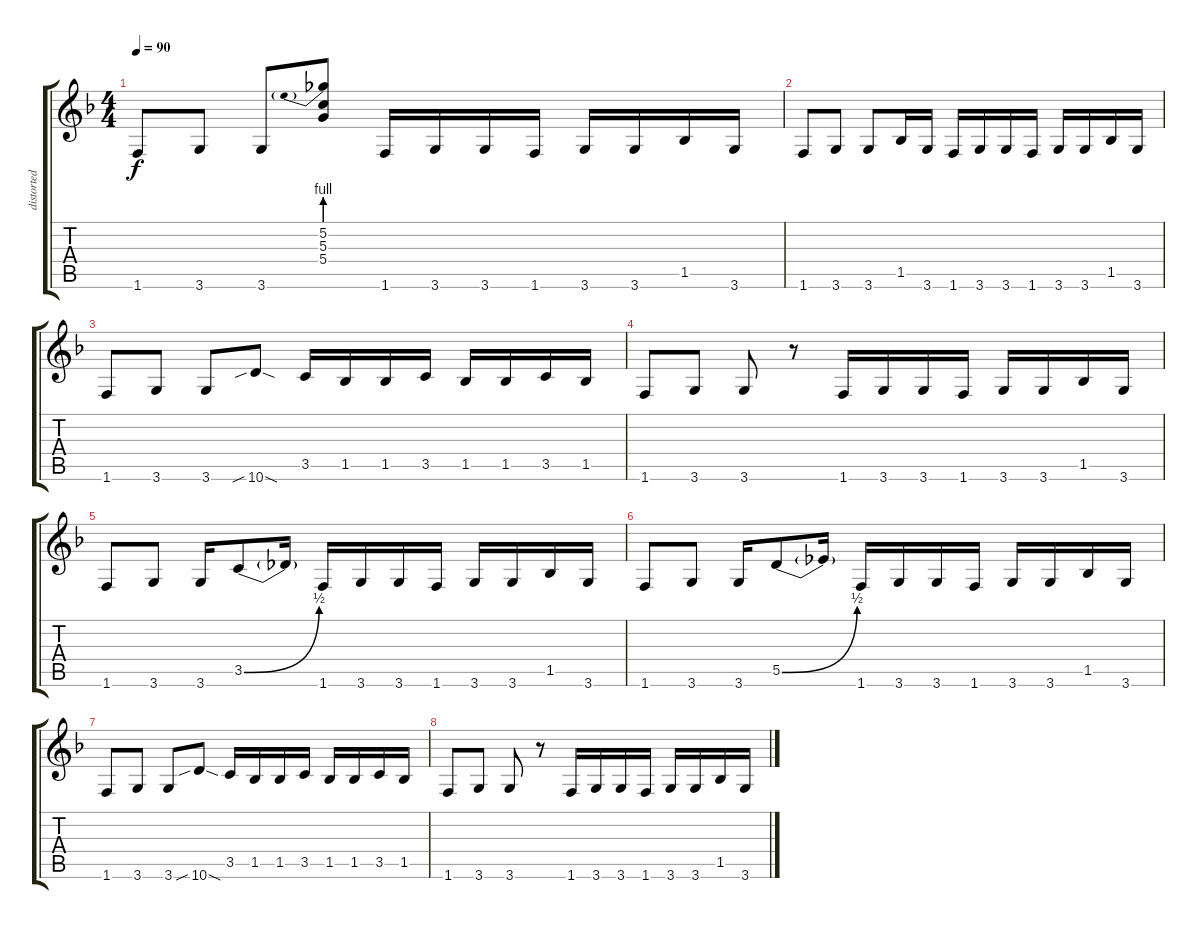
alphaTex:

\track ("distorted" "distorted") {instrument distortionguitar}
\staff {score tabs}
\tuning (E4 B3 G3 D3 A2 E2) {hide}
\ts (4 4)
\tempo 90
\clef g2
\ks f
1.6.8{dy f} 3.6.8 3.6.8 (5.2{be (prebend 0 4 60 4)} 5.3 5.4).8 1.6.16 3.6.16 3.6.16 1.6.16 3.6.16 3.6.16 1.5.16 3.6.16 |
1.6.8 3.6.8 3.6.8 1.5.16 3.6.16 1.6.16 3.6.16 3.6.16 1.6.16 3.6.16 3.6.16 1.5.16 3.6.16 |
1.6.8 3.6.8 3.6.8 10.6{sib sod}.8 3.5.16 1.5.16 1.5.16 3.5.16 1.5.16 1.5.16 3.5.16 1.5.16 |
1.6.8 3.6.8 3.6.8 r.8 1.6.16 3.6.16 3.6.16 1.6.16 3.6.16 3.6.16 1.5.16 3.6.16 |
1.6.8 3.6.8 3.6.16 3.5{be (bend 0 0 60 2)}.8 3.5{t}.16 1.6.16 3.6.16 3.6.16 1.6.16 3.6.16 3.6.16 1.5.16 3.6.16 |
1.6.8 3.6.8 3.6.16 5.5{be (bend 0 0 60 2)}.8 5.5{t}.16 1.6.16 3.6.16 3.6.16 1.6.16 3.6.16 3.6.16 1.5.16 3.6.16 |
1.6.8 3.6.8 3.6.8 10.6{sib sod}.8 3.5.16 1.5.16 1.5.16 3.5.16 1.5.16 1.5.16 3.5.16 1.5.16 |
1.6.8 3.6.8 3.6.8 r.8 1.6.16 3.6.16 3.6.16 1.6.16 3.6.16 3.6.16 1.5.16 3.6.16
